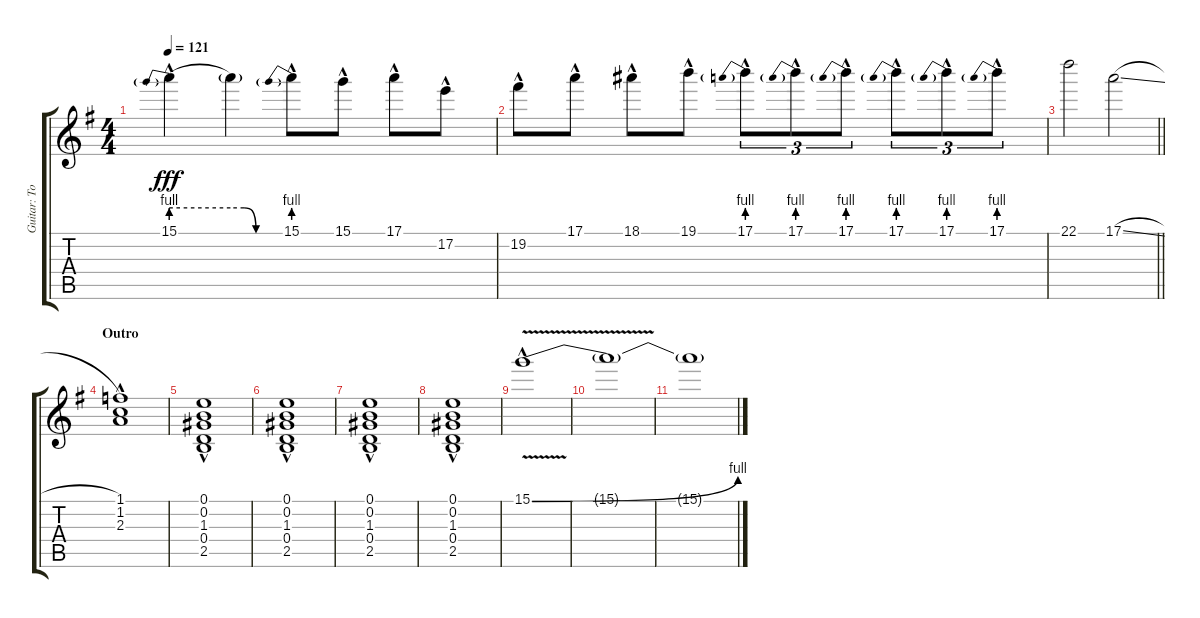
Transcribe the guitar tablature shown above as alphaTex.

\track ("Guitar: Tony" "Guitar: To") {instrument overdrivenguitar}
\staff {score tabs}
\tuning (E4 B3 G3 D3 A2 E2) {hide}
\ts (4 4)
\tempo 121
\clef g2
\ks g
15.1{be (prebend 0 4 60 4) hac}.4{dy fff} 15.1{be (custom 0 4 15 4 30 0 60 0) t}.4 15.1{be (prebend 0 4 60 4) hac}.8 15.1{hac}.8 17.1{hac}.8 17.2{hac}.8 |
19.2{hac}.8 17.1{hac}.8 18.1{hac}.8 19.1{hac}.8 17.1{be (prebend 0 4 60 4) hac}.8{tu (3 2)} 17.1{be (prebend 0 4 60 4) hac}.8{tu (3 2)} 17.1{be (prebend 0 4 60 4) hac}.8{tu (3 2)} 17.1{be (prebend 0 4 60 4) hac}.8{tu (3 2)} 17.1{be (prebend 0 4 60 4) hac}.8{tu (3 2)} 17.1{be (prebend 0 4 60 4) hac}.8{tu (3 2)} |
\barLineRight lightlight
22.1.2 17.1{sl}.2 |
\section ("" "Outro")
(1.1{hac} 1.2{hac} 2.3{hac}).1 |
(0.1{hac} 0.2{hac} 1.3{hac} 0.4{hac} 2.5{hac}).1 |
(0.1{hac} 0.2{hac} 1.3{hac} 0.4{hac} 2.5{hac}).1 |
(0.1{hac} 0.2{hac} 1.3{hac} 0.4{hac} 2.5{hac}).1 |
(0.1{hac} 0.2{hac} 1.3{hac} 0.4{hac} 2.5{hac}).1 |
15.1{be (bend 0 0 60 4) v hac}.1 |
15.1{t}.1 |
15.1{t}.1
